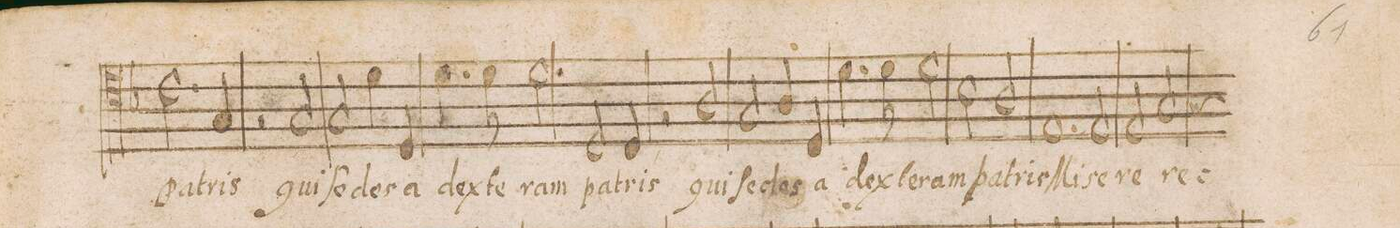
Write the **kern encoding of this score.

**kern	**text
*I"TENOR	*
*clefC4	*
*k[b-]	*
*met(C|)	*
*M2/1	*
2.c\	pa-
4G/	-tris
=66	=66
2r	.
2G/	qui
2G/	ſe-
4d\	-des
4D/	a(d)
=67	=67
4.d\	dex-
8d\	-te-
2.d\	-ram
2D/	pa-
4D/	-tris
=68	=68
2r	.
2A/	qui
2G/	ſe-
4A/	-des
4D/	a(d)
=69	=69
4.d\	dex-
8d\	-te-
2d\	-ram
2B-\	pa-
2A/	-tris
=70	=70
1.E	Mi-
2E/	-se-
=71	=71
2E/	-re-
*custos:G	*
2G/	-re
*-	*-
